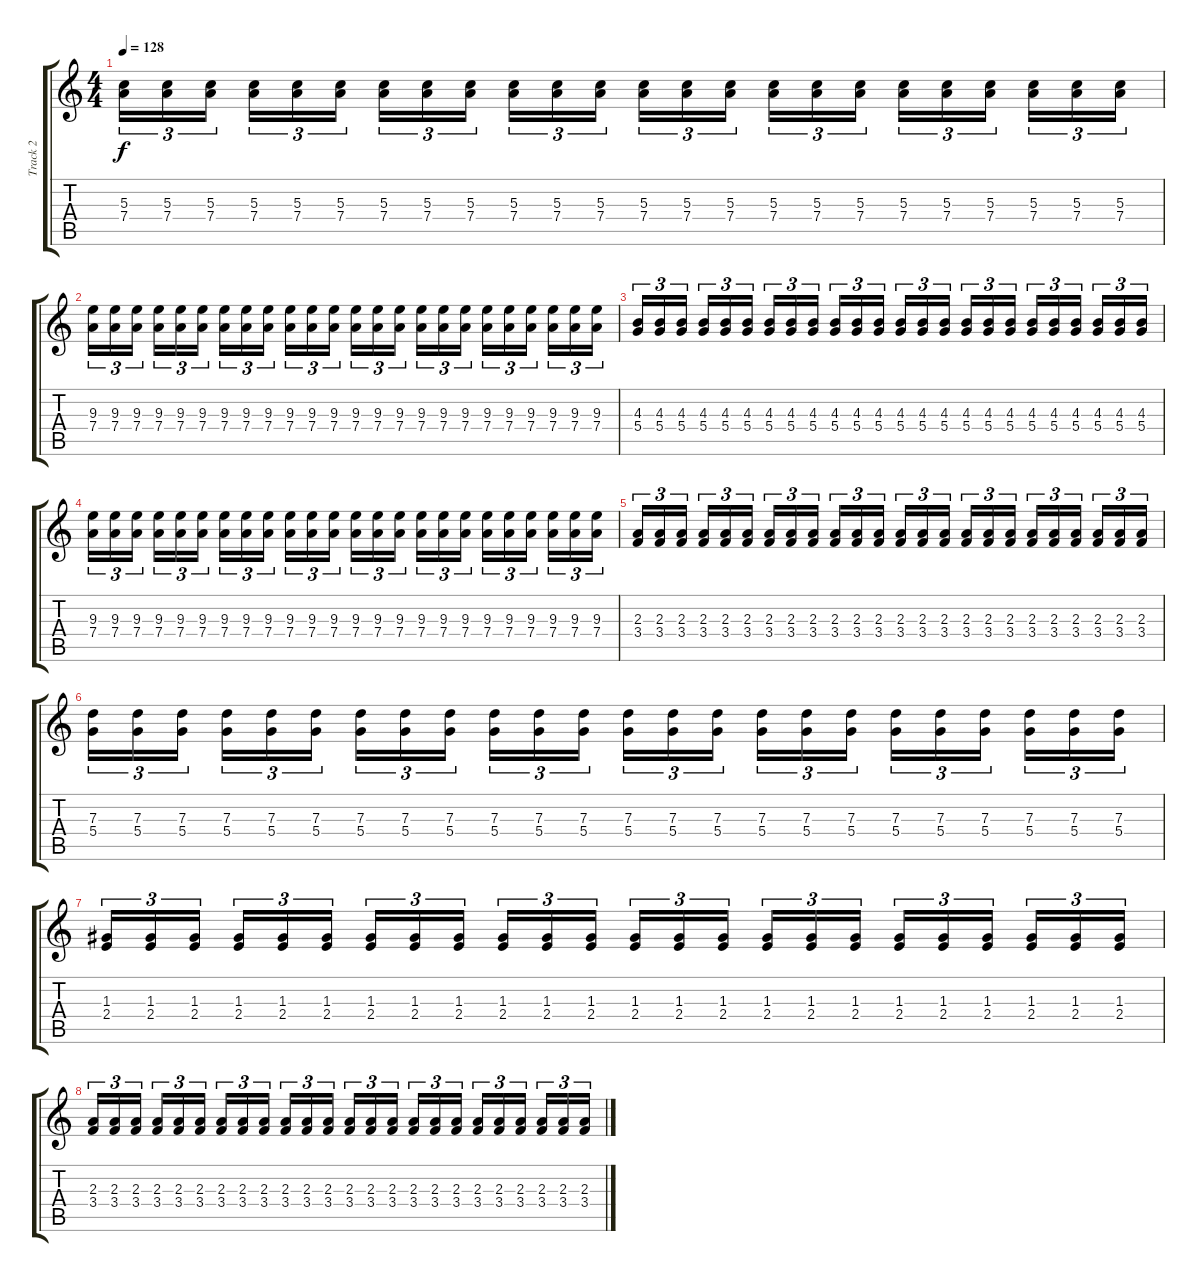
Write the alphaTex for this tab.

\track ("Track 2" "Track 2") {instrument distortionguitar}
\staff {score tabs}
\tuning (E4 B3 G3 D3 A2 E2) {hide}
\ts (4 4)
\tempo 128
\clef g2
\ks c
(5.3 7.4).16{tu (3 2) dy f} (5.3 7.4).16{tu (3 2)} (5.3 7.4).16{tu (3 2)} (5.3 7.4).16{tu (3 2)} (5.3 7.4).16{tu (3 2)} (5.3 7.4).16{tu (3 2)} (5.3 7.4).16{tu (3 2)} (5.3 7.4).16{tu (3 2)} (5.3 7.4).16{tu (3 2)} (5.3 7.4).16{tu (3 2)} (5.3 7.4).16{tu (3 2)} (5.3 7.4).16{tu (3 2)} (5.3 7.4).16{tu (3 2)} (5.3 7.4).16{tu (3 2)} (5.3 7.4).16{tu (3 2)} (5.3 7.4).16{tu (3 2)} (5.3 7.4).16{tu (3 2)} (5.3 7.4).16{tu (3 2)} (5.3 7.4).16{tu (3 2)} (5.3 7.4).16{tu (3 2)} (5.3 7.4).16{tu (3 2)} (5.3 7.4).16{tu (3 2)} (5.3 7.4).16{tu (3 2)} (5.3 7.4).16{tu (3 2)} |
(9.3 7.4).16{tu (3 2)} (9.3 7.4).16{tu (3 2)} (9.3 7.4).16{tu (3 2)} (9.3 7.4).16{tu (3 2)} (9.3 7.4).16{tu (3 2)} (9.3 7.4).16{tu (3 2)} (9.3 7.4).16{tu (3 2)} (9.3 7.4).16{tu (3 2)} (9.3 7.4).16{tu (3 2)} (9.3 7.4).16{tu (3 2)} (9.3 7.4).16{tu (3 2)} (9.3 7.4).16{tu (3 2)} (9.3 7.4).16{tu (3 2)} (9.3 7.4).16{tu (3 2)} (9.3 7.4).16{tu (3 2)} (9.3 7.4).16{tu (3 2)} (9.3 7.4).16{tu (3 2)} (9.3 7.4).16{tu (3 2)} (9.3 7.4).16{tu (3 2)} (9.3 7.4).16{tu (3 2)} (9.3 7.4).16{tu (3 2)} (9.3 7.4).16{tu (3 2)} (9.3 7.4).16{tu (3 2)} (9.3 7.4).16{tu (3 2)} |
(4.3 5.4).16{tu (3 2)} (4.3 5.4).16{tu (3 2)} (4.3 5.4).16{tu (3 2)} (4.3 5.4).16{tu (3 2)} (4.3 5.4).16{tu (3 2)} (4.3 5.4).16{tu (3 2)} (4.3 5.4).16{tu (3 2)} (4.3 5.4).16{tu (3 2)} (4.3 5.4).16{tu (3 2)} (4.3 5.4).16{tu (3 2)} (4.3 5.4).16{tu (3 2)} (4.3 5.4).16{tu (3 2)} (4.3 5.4).16{tu (3 2)} (4.3 5.4).16{tu (3 2)} (4.3 5.4).16{tu (3 2)} (4.3 5.4).16{tu (3 2)} (4.3 5.4).16{tu (3 2)} (4.3 5.4).16{tu (3 2)} (4.3 5.4).16{tu (3 2)} (4.3 5.4).16{tu (3 2)} (4.3 5.4).16{tu (3 2)} (4.3 5.4).16{tu (3 2)} (4.3 5.4).16{tu (3 2)} (4.3 5.4).16{tu (3 2)} |
(9.3 7.4).16{tu (3 2)} (9.3 7.4).16{tu (3 2)} (9.3 7.4).16{tu (3 2)} (9.3 7.4).16{tu (3 2)} (9.3 7.4).16{tu (3 2)} (9.3 7.4).16{tu (3 2)} (9.3 7.4).16{tu (3 2)} (9.3 7.4).16{tu (3 2)} (9.3 7.4).16{tu (3 2)} (9.3 7.4).16{tu (3 2)} (9.3 7.4).16{tu (3 2)} (9.3 7.4).16{tu (3 2)} (9.3 7.4).16{tu (3 2)} (9.3 7.4).16{tu (3 2)} (9.3 7.4).16{tu (3 2)} (9.3 7.4).16{tu (3 2)} (9.3 7.4).16{tu (3 2)} (9.3 7.4).16{tu (3 2)} (9.3 7.4).16{tu (3 2)} (9.3 7.4).16{tu (3 2)} (9.3 7.4).16{tu (3 2)} (9.3 7.4).16{tu (3 2)} (9.3 7.4).16{tu (3 2)} (9.3 7.4).16{tu (3 2)} |
(2.3 3.4).16{tu (3 2)} (2.3 3.4).16{tu (3 2)} (2.3 3.4).16{tu (3 2)} (2.3 3.4).16{tu (3 2)} (2.3 3.4).16{tu (3 2)} (2.3 3.4).16{tu (3 2)} (2.3 3.4).16{tu (3 2)} (2.3 3.4).16{tu (3 2)} (2.3 3.4).16{tu (3 2)} (2.3 3.4).16{tu (3 2)} (2.3 3.4).16{tu (3 2)} (2.3 3.4).16{tu (3 2)} (2.3 3.4).16{tu (3 2)} (2.3 3.4).16{tu (3 2)} (2.3 3.4).16{tu (3 2)} (2.3 3.4).16{tu (3 2)} (2.3 3.4).16{tu (3 2)} (2.3 3.4).16{tu (3 2)} (2.3 3.4).16{tu (3 2)} (2.3 3.4).16{tu (3 2)} (2.3 3.4).16{tu (3 2)} (2.3 3.4).16{tu (3 2)} (2.3 3.4).16{tu (3 2)} (2.3 3.4).16{tu (3 2)} |
(7.3 5.4).16{tu (3 2)} (7.3 5.4).16{tu (3 2)} (7.3 5.4).16{tu (3 2)} (7.3 5.4).16{tu (3 2)} (7.3 5.4).16{tu (3 2)} (7.3 5.4).16{tu (3 2)} (7.3 5.4).16{tu (3 2)} (7.3 5.4).16{tu (3 2)} (7.3 5.4).16{tu (3 2)} (7.3 5.4).16{tu (3 2)} (7.3 5.4).16{tu (3 2)} (7.3 5.4).16{tu (3 2)} (7.3 5.4).16{tu (3 2)} (7.3 5.4).16{tu (3 2)} (7.3 5.4).16{tu (3 2)} (7.3 5.4).16{tu (3 2)} (7.3 5.4).16{tu (3 2)} (7.3 5.4).16{tu (3 2)} (7.3 5.4).16{tu (3 2)} (7.3 5.4).16{tu (3 2)} (7.3 5.4).16{tu (3 2)} (7.3 5.4).16{tu (3 2)} (7.3 5.4).16{tu (3 2)} (7.3 5.4).16{tu (3 2)} |
(1.3 2.4).16{tu (3 2)} (1.3 2.4).16{tu (3 2)} (1.3 2.4).16{tu (3 2)} (1.3 2.4).16{tu (3 2)} (1.3 2.4).16{tu (3 2)} (1.3 2.4).16{tu (3 2)} (1.3 2.4).16{tu (3 2)} (1.3 2.4).16{tu (3 2)} (1.3 2.4).16{tu (3 2)} (1.3 2.4).16{tu (3 2)} (1.3 2.4).16{tu (3 2)} (1.3 2.4).16{tu (3 2)} (1.3 2.4).16{tu (3 2)} (1.3 2.4).16{tu (3 2)} (1.3 2.4).16{tu (3 2)} (1.3 2.4).16{tu (3 2)} (1.3 2.4).16{tu (3 2)} (1.3 2.4).16{tu (3 2)} (1.3 2.4).16{tu (3 2)} (1.3 2.4).16{tu (3 2)} (1.3 2.4).16{tu (3 2)} (1.3 2.4).16{tu (3 2)} (1.3 2.4).16{tu (3 2)} (1.3 2.4).16{tu (3 2)} |
(2.3 3.4).16{tu (3 2)} (2.3 3.4).16{tu (3 2)} (2.3 3.4).16{tu (3 2)} (2.3 3.4).16{tu (3 2)} (2.3 3.4).16{tu (3 2)} (2.3 3.4).16{tu (3 2)} (2.3 3.4).16{tu (3 2)} (2.3 3.4).16{tu (3 2)} (2.3 3.4).16{tu (3 2)} (2.3 3.4).16{tu (3 2)} (2.3 3.4).16{tu (3 2)} (2.3 3.4).16{tu (3 2)} (2.3 3.4).16{tu (3 2)} (2.3 3.4).16{tu (3 2)} (2.3 3.4).16{tu (3 2)} (2.3 3.4).16{tu (3 2)} (2.3 3.4).16{tu (3 2)} (2.3 3.4).16{tu (3 2)} (2.3 3.4).16{tu (3 2)} (2.3 3.4).16{tu (3 2)} (2.3 3.4).16{tu (3 2)} (2.3 3.4).16{tu (3 2)} (2.3 3.4).16{tu (3 2)} (2.3 3.4).16{tu (3 2)}
